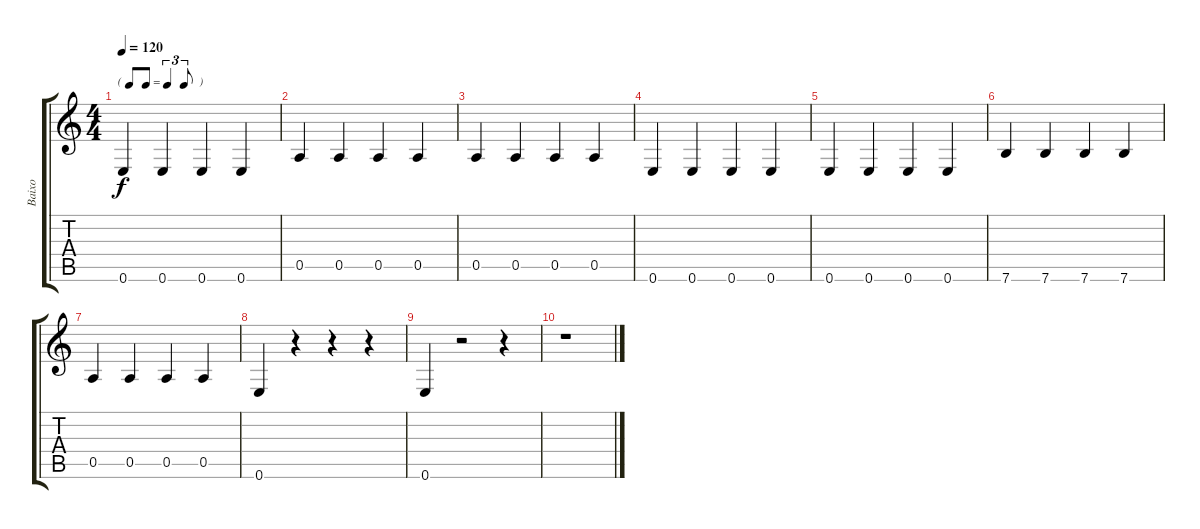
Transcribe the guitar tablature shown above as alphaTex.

\track ("Baixo" "Baixo") {instrument acousticguitarsteel}
\staff {score tabs}
\tuning (E4 B3 G3 D3 A2 E2) {hide}
\ts (4 4)
\tf triplet8th
\tempo 120
\clef g2
\ks c
0.6.4{dy f} 0.6.4 0.6.4 0.6.4 |
0.5.4 0.5.4 0.5.4 0.5.4 |
0.5.4 0.5.4 0.5.4 0.5.4 |
0.6.4 0.6.4 0.6.4 0.6.4 |
0.6.4 0.6.4 0.6.4 0.6.4 |
7.6.4 7.6.4 7.6.4 7.6.4 |
0.5.4 0.5.4 0.5.4 0.5.4 |
0.6.4 r.4 r.4 r.4 |
0.6.4 r.2 r.4 |
r.1
